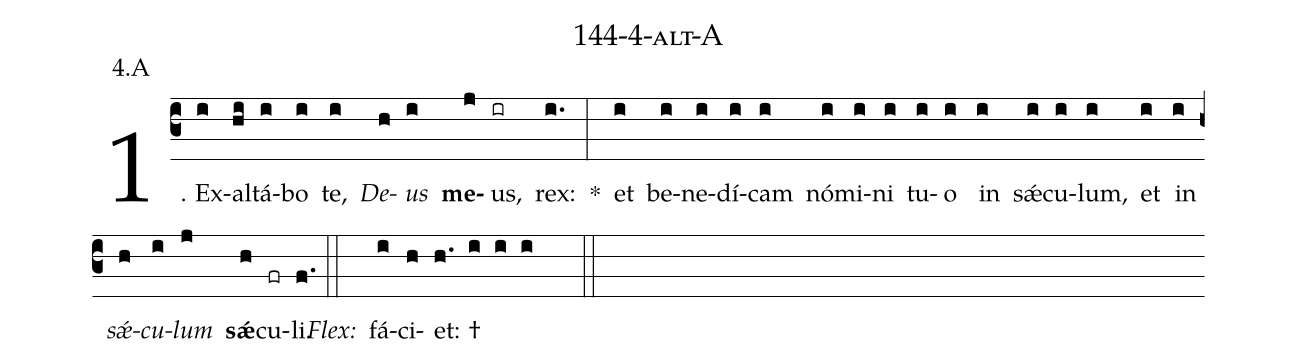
name: 144-4-alt-A;
annotation: 4.A;
%%
(c3)1. Ex(i)al(hi)tá(i)bo(i) te,(i) <i>De</i>(h)<i>us</i>(i) <b>me</b>(j)us,(ir) rex:(i.) *(:) et(i) be(i)ne(i)dí(i)cam(i) nó(i)mi(i)ni(i) tu(i)o(i) in(i) sǽ(i)cu(i)lum,(i) et(i) in(i) <i>sǽ</i>(h)<i>cu</i>(i)<i>lum</i>(j) <b>sǽ</b>(h)cu(fr)li.(f.) (::)
<i>Flex:</i>()  fá(i)ci(h)et: †(h. i i i  ::)
